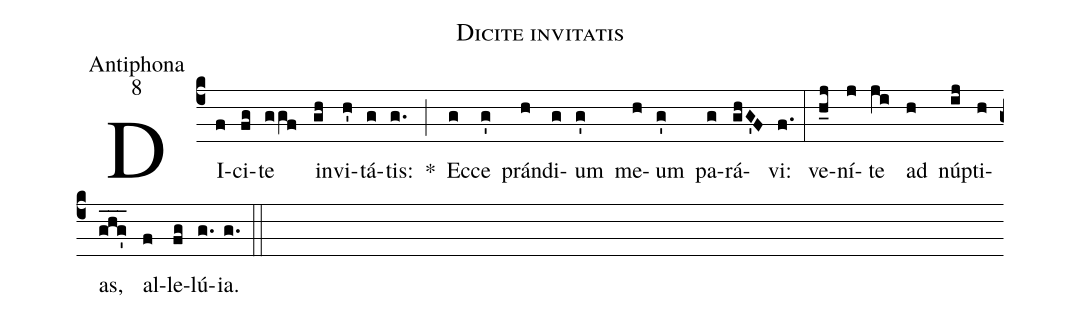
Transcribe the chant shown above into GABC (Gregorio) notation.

name:Dicite invitatis;
office-part:Antiphona;
mode:8;
%%
(c4) DI(f)ci(fg)te(ggf) in(gh)vi(h')tá(g)tis:(g.) *(;) Ec(g)ce(g') prán(h)di(g)um(g') me(h)um(g') pa(g)rá(ghG'F)vi:(f.) (:) ve(h_j)ní(j)te(ji) ad(h) núp(ij)ti(h)as,(ghg'___) al(f)le(fg)lú(g.)ia.(g.) (::)
